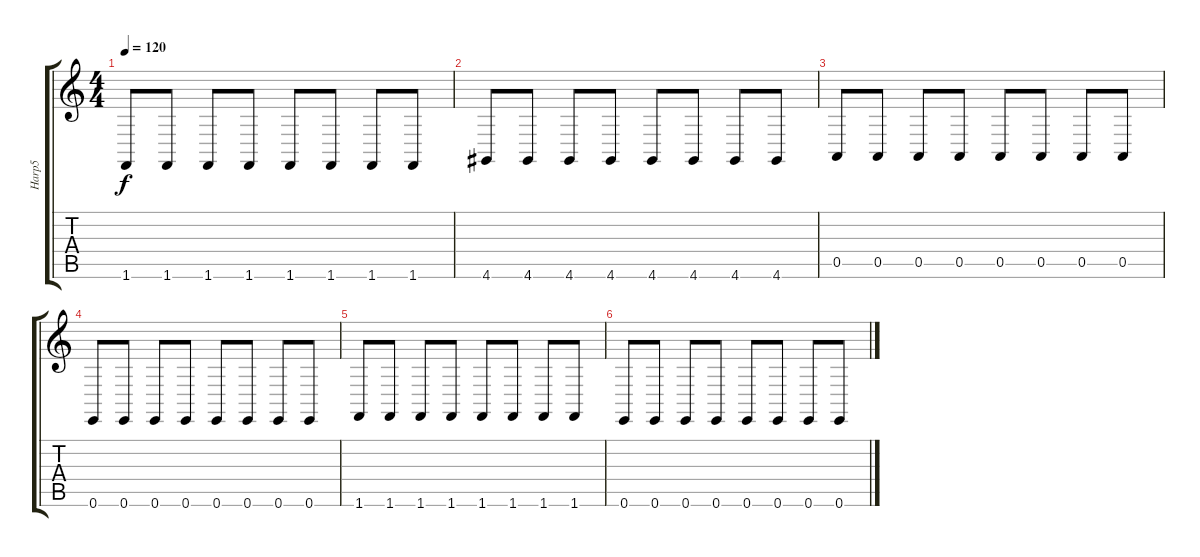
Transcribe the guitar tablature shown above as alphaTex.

\track ("Harp5" "Harp5") {instrument orchestralharp}
\staff {score tabs}
\tuning (E4 B3 G3 D3 A2 E2) {hide}
\ts (4 4)
\tempo 120
\clef g2
\ks c
1.6.8{dy f} 1.6.8 1.6.8 1.6.8 1.6.8 1.6.8 1.6.8 1.6.8 |
4.6.8 4.6.8 4.6.8 4.6.8 4.6.8 4.6.8 4.6.8 4.6.8 |
0.5.8 0.5.8 0.5.8 0.5.8 0.5.8 0.5.8 0.5.8 0.5.8 |
0.6.8 0.6.8 0.6.8 0.6.8 0.6.8 0.6.8 0.6.8 0.6.8 |
1.6.8 1.6.8 1.6.8 1.6.8 1.6.8 1.6.8 1.6.8 1.6.8 |
0.6.8 0.6.8 0.6.8 0.6.8 0.6.8 0.6.8 0.6.8 0.6.8
